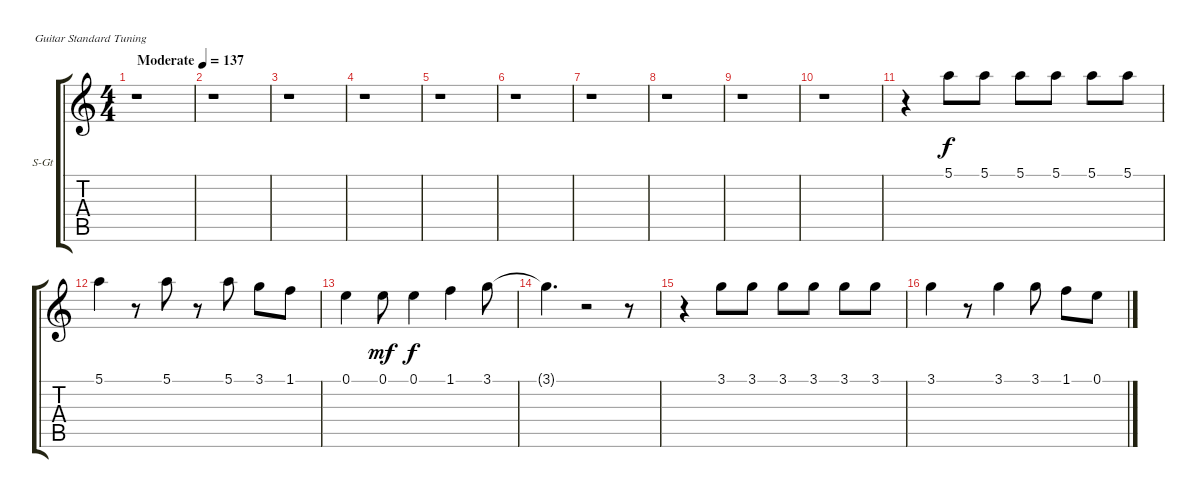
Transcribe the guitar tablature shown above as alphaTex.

\bracketExtendMode groupsimilarinstruments
\firstSystemTrackNameOrientation horizontal
\otherSystemsTrackNameOrientation horizontal
\track ("Æ®·¢ 5" "S-Gt") {instrument acousticguitarsteel}
\staff {score tabs}
\tuning (E4 B3 G3 D3 A2 E2)
\ts (4 4)
\beaming (8 2 2 2 2)
\tempo (137 "Moderate")
\clef g2
\ks c
r.1{dy f instrument acousticguitarsteel} |
r.1 |
r.1 |
r.1 |
r.1 |
r.1 |
r.1 |
r.1 |
r.1 |
r.1 |
r.4 5.1.8 5.1.8 5.1.8 5.1.8 5.1.8 5.1.8 |
5.1.4 r.8 5.1.8 r.8 5.1.8 3.1.8 1.1.8 |
0.1.4 0.1.8{dy mf} 0.1.4{dy f} 1.1.4 3.1.8 |
3.1{t}.4{d} r.2 r.8 |
r.4 3.1.8 3.1.8 3.1.8 3.1.8 3.1.8 3.1.8 |
3.1.4 r.8 3.1.4 3.1.8 1.1.8 0.1.8
